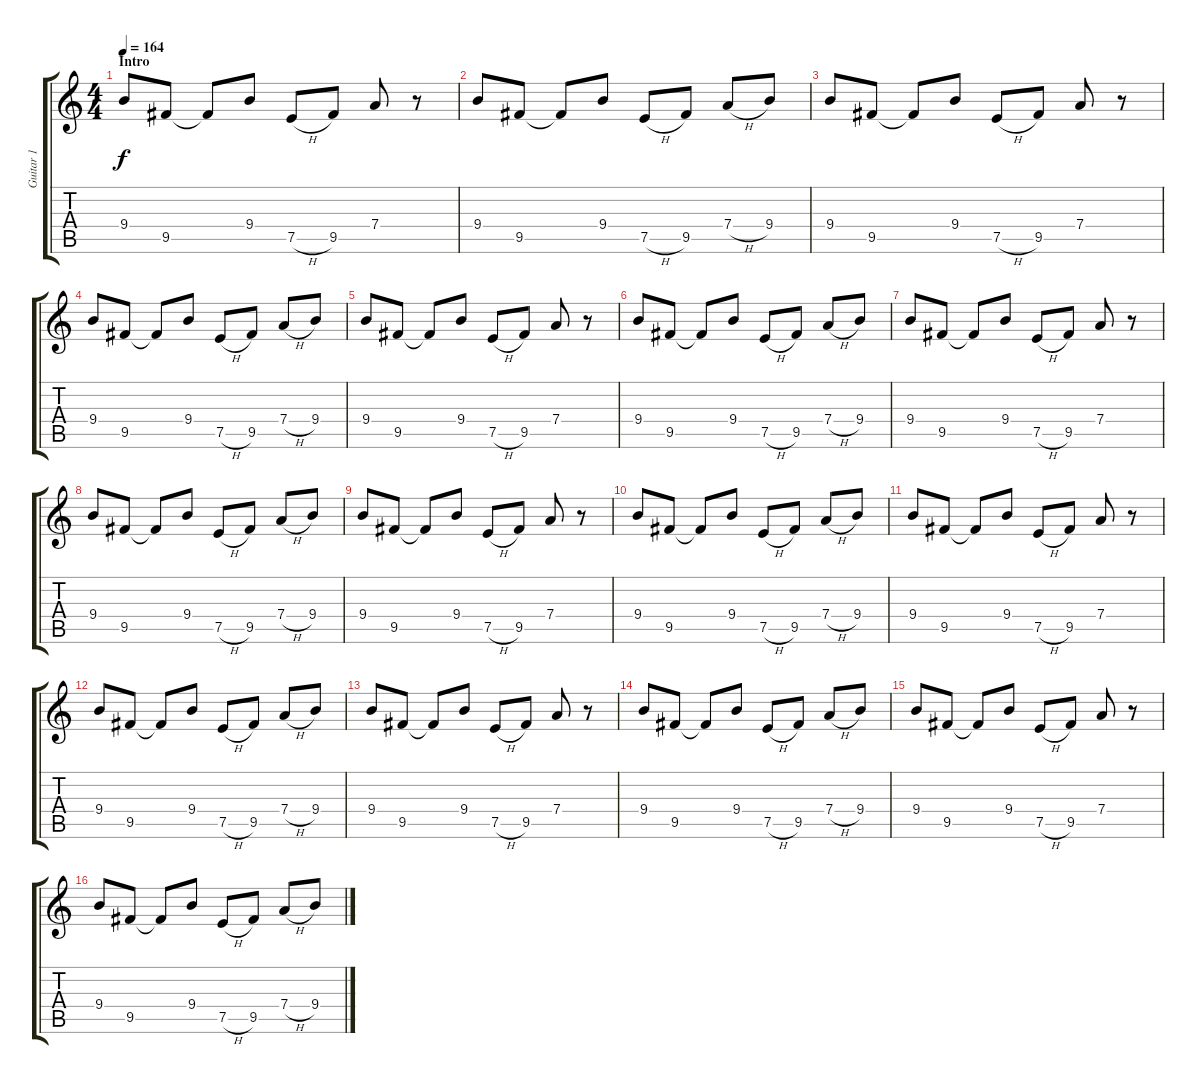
\track ("Guitar 1" "Guitar 1") {instrument electricguitarjazz}
\staff {score tabs}
\tuning (E4 B3 G3 D3 A2 E2) {hide}
\ts (4 4)
\section ("" "Intro")
\tempo 164
\clef g2
\ks c
9.4.8{dy f instrument electricguitarjazz} 9.5.8 9.5{t}.8 9.4.8 7.5{h}.8 9.5.8 7.4.8 r.8 |
9.4.8 9.5.8 9.5{t}.8 9.4.8 7.5{h}.8 9.5.8 7.4{h}.8 9.4.8 |
9.4.8 9.5.8 9.5{t}.8 9.4.8 7.5{h}.8 9.5.8 7.4.8 r.8 |
9.4.8 9.5.8 9.5{t}.8 9.4.8 7.5{h}.8 9.5.8 7.4{h}.8 9.4.8 |
9.4.8 9.5.8 9.5{t}.8 9.4.8 7.5{h}.8 9.5.8 7.4.8 r.8 |
9.4.8 9.5.8 9.5{t}.8 9.4.8 7.5{h}.8 9.5.8 7.4{h}.8 9.4.8 |
9.4.8 9.5.8 9.5{t}.8 9.4.8 7.5{h}.8 9.5.8 7.4.8 r.8 |
9.4.8 9.5.8 9.5{t}.8 9.4.8 7.5{h}.8 9.5.8 7.4{h}.8 9.4.8 |
9.4.8 9.5.8 9.5{t}.8 9.4.8 7.5{h}.8 9.5.8 7.4.8 r.8 |
9.4.8 9.5.8 9.5{t}.8 9.4.8 7.5{h}.8 9.5.8 7.4{h}.8 9.4.8 |
9.4.8 9.5.8 9.5{t}.8 9.4.8 7.5{h}.8 9.5.8 7.4.8 r.8 |
9.4.8 9.5.8 9.5{t}.8 9.4.8 7.5{h}.8 9.5.8 7.4{h}.8 9.4.8 |
9.4.8 9.5.8 9.5{t}.8 9.4.8 7.5{h}.8 9.5.8 7.4.8 r.8 |
9.4.8 9.5.8 9.5{t}.8 9.4.8 7.5{h}.8 9.5.8 7.4{h}.8 9.4.8 |
9.4.8 9.5.8 9.5{t}.8 9.4.8 7.5{h}.8 9.5.8 7.4.8 r.8 |
9.4.8 9.5.8 9.5{t}.8 9.4.8 7.5{h}.8 9.5.8 7.4{h}.8 9.4.8
